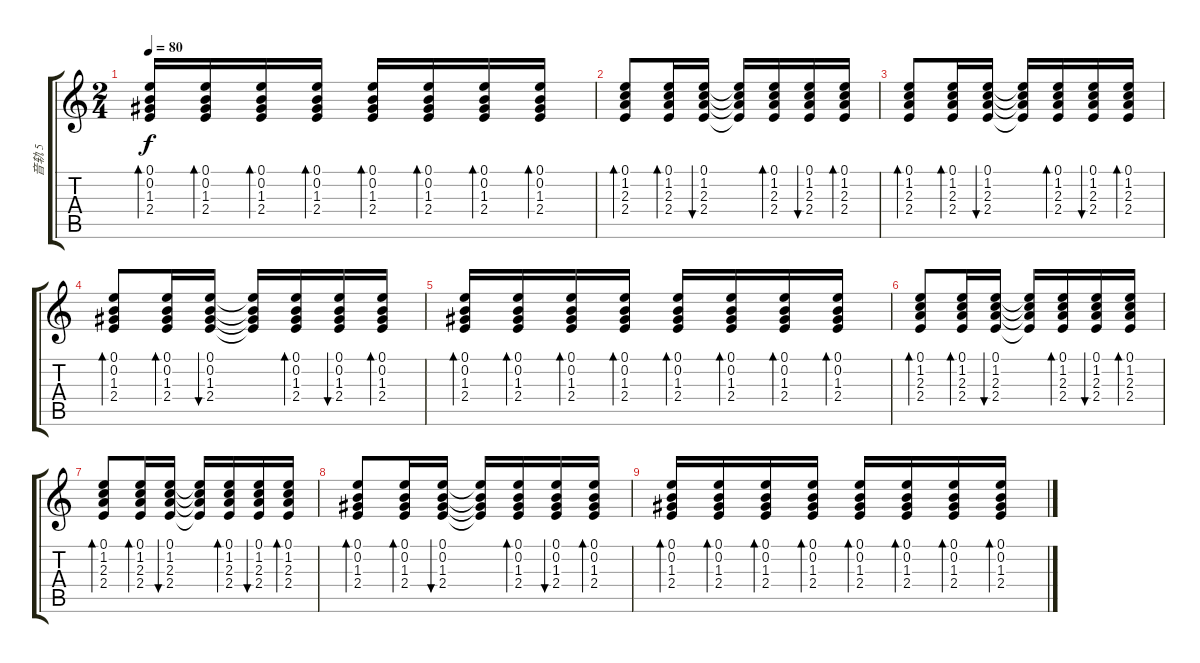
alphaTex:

\track ("音轨 5" "音轨 5") {instrument acousticguitarnylon}
\staff {score tabs}
\tuning (E4 B3 G3 D3 A2 E2) {hide}
\ts (2 4)
\tempo 80
\clef g2
\ks c
(0.1 0.2 1.3 2.4).16{bd 60 dy f} (0.1 0.2 1.3 2.4).16{bd 60} (0.1 0.2 1.3 2.4).16{bd 60} (0.1 0.2 1.3 2.4).16{bd 60} (0.1 0.2 1.3 2.4).16{bd 60} (0.1 0.2 1.3 2.4).16{bd 60} (0.1 0.2 1.3 2.4).16{bd 60} (0.1 0.2 1.3 2.4).16{bd 60} |
(0.1 1.2 2.3 2.4).8{bd 60} (0.1 1.2 2.3 2.4).16{bd 60} (0.1 1.2 2.3 2.4).16{bu 60} (0.1{t} 1.2{t} 2.3{t} 2.4{t}).16 (0.1 1.2 2.3 2.4).16{bd 60} (0.1 1.2 2.3 2.4).16{bu 60} (0.1 1.2 2.3 2.4).16{bd 60} |
(0.1 1.2 2.3 2.4).8{bd 60} (0.1 1.2 2.3 2.4).16{bd 60} (0.1 1.2 2.3 2.4).16{bu 60} (0.1{t} 1.2{t} 2.3{t} 2.4{t}).16 (0.1 1.2 2.3 2.4).16{bd 60} (0.1 1.2 2.3 2.4).16{bu 60} (0.1 1.2 2.3 2.4).16{bd 60} |
(0.1 0.2 1.3 2.4).8{bd 60} (0.1 0.2 1.3 2.4).16{bd 60} (0.1 0.2 1.3 2.4).16{bu 60} (0.1{t} 0.2{t} 1.3{t} 2.4{t}).16 (0.1 0.2 1.3 2.4).16{bd 60} (0.1 0.2 1.3 2.4).16{bu 60} (0.1 0.2 1.3 2.4).16{bd 60} |
(0.1 0.2 1.3 2.4).16{bd 60} (0.1 0.2 1.3 2.4).16{bd 60} (0.1 0.2 1.3 2.4).16{bd 60} (0.1 0.2 1.3 2.4).16{bd 60} (0.1 0.2 1.3 2.4).16{bd 60} (0.1 0.2 1.3 2.4).16{bd 60} (0.1 0.2 1.3 2.4).16{bd 60} (0.1 0.2 1.3 2.4).16{bd 60} |
(0.1 1.2 2.3 2.4).8{bd 60} (0.1 1.2 2.3 2.4).16{bd 60} (0.1 1.2 2.3 2.4).16{bu 60} (0.1{t} 1.2{t} 2.3{t} 2.4{t}).16 (0.1 1.2 2.3 2.4).16{bd 60} (0.1 1.2 2.3 2.4).16{bu 60} (0.1 1.2 2.3 2.4).16{bd 60} |
(0.1 1.2 2.3 2.4).8{bd 60} (0.1 1.2 2.3 2.4).16{bd 60} (0.1 1.2 2.3 2.4).16{bu 60} (0.1{t} 1.2{t} 2.3{t} 2.4{t}).16 (0.1 1.2 2.3 2.4).16{bd 60} (0.1 1.2 2.3 2.4).16{bu 60} (0.1 1.2 2.3 2.4).16{bd 60} |
(0.1 0.2 1.3 2.4).8{bd 60} (0.1 0.2 1.3 2.4).16{bd 60} (0.1 0.2 1.3 2.4).16{bu 60} (0.1{t} 0.2{t} 1.3{t} 2.4{t}).16 (0.1 0.2 1.3 2.4).16{bd 60} (0.1 0.2 1.3 2.4).16{bu 60} (0.1 0.2 1.3 2.4).16{bd 60} |
(0.1 0.2 1.3 2.4).16{bd 60} (0.1 0.2 1.3 2.4).16{bd 60} (0.1 0.2 1.3 2.4).16{bd 60} (0.1 0.2 1.3 2.4).16{bd 60} (0.1 0.2 1.3 2.4).16{bd 60} (0.1 0.2 1.3 2.4).16{bd 60} (0.1 0.2 1.3 2.4).16{bd 60} (0.1 0.2 1.3 2.4).16{bd 60}
